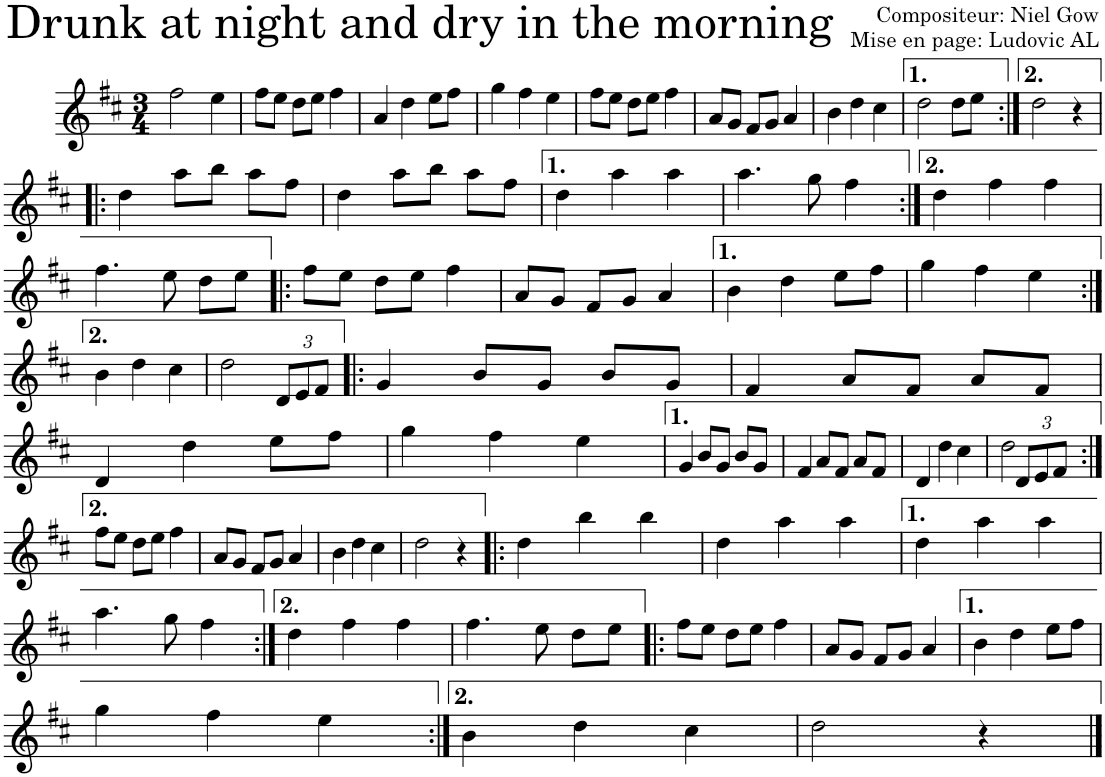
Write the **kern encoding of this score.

**kern
*part1
*staff1
*I"Violon
*I'Vln.
*clefG2
*k[f#c#]
*M3/4
=1
2ff#\
4ee\
=2
8ff#\L
8ee\J
8dd\L
8ee\J
4ff#\
=3
4a/
4dd\
8ee\L
8ff#\J
=4
4gg\
4ff#\
4ee\
=5
8ff#\L
8ee\J
8dd\L
8ee\J
4ff#\
=6
8a/L
8g/J
8f#/L
8g/J
4a/
=7
4b\
4dd\
4cc#\
=8
2dd\
8dd\L
8ee\J
=9:|!
2dd\
4r
!!LO:LB:g=z
=10!|:
4dd\
8aa\L
8bb\J
8aa\L
8ff#\J
=11
4dd\
8aa\L
8bb\J
8aa\L
8ff#\J
=12
4dd\
4aa\
4aa\
=13
4.aa\
8gg\
4ff#\
=14:|!
4dd\
4ff#\
4ff#\
!!LO:LB:g=z
=15
4.ff#\
8ee\
8dd\L
8ee\J
=16!|:
8ff#\L
8ee\J
8dd\L
8ee\J
4ff#\
=17
8a/L
8g/J
8f#/L
8g/J
4a/
=18
4b\
4dd\
8ee\L
8ff#\J
=19
4gg\
4ff#\
4ee\
!!LO:LB:g=z
=20:|!
4b\
4dd\
4cc#\
=21
2dd\
*Xbrackettup
12d/L
12e/
12f#/J
=22!|:
4g/
8b/L
8g/J
8b/L
8g/J
=23
4f#/
8a/L
8f#/J
8a/L
8f#/J
!!LO:LB:g=z
=24
4d/
4dd\
8ee\L
8ff#\J
=25
4gg\
4ff#\
4ee\
=26
4g/
8b/L
8g/J
8b/L
8g/J
=27
4f#/
8a/L
8f#/J
8a/L
8f#/J
=28
4d/
4dd\
4cc#\
=29
2dd\
12d/L
12e/
12f#/J
!!LO:LB:g=z
=30:|!
8ff#\L
8ee\J
8dd\L
8ee\J
4ff#\
=31
8a/L
8g/J
8f#/L
8g/J
4a/
=32
4b\
4dd\
4cc#\
=33
2dd\
4r
=34!|:
4dd\
4bb\
4bb\
=35
4dd\
4aa\
4aa\
=36
4dd\
4aa\
4aa\
!!LO:LB:g=z
=37
4.aa\
8gg\
4ff#\
=38:|!
4dd\
4ff#\
4ff#\
=39
4.ff#\
8ee\
8dd\L
8ee\J
=40!|:
8ff#\L
8ee\J
8dd\L
8ee\J
4ff#\
=41
8a/L
8g/J
8f#/L
8g/J
4a/
=42
4b\
4dd\
8ee\L
8ff#\J
!!LO:LB:g=z
=43
4gg\
4ff#\
4ee\
=44:|!
4b\
4dd\
4cc#\
=45
2dd\
4r
==
*-
